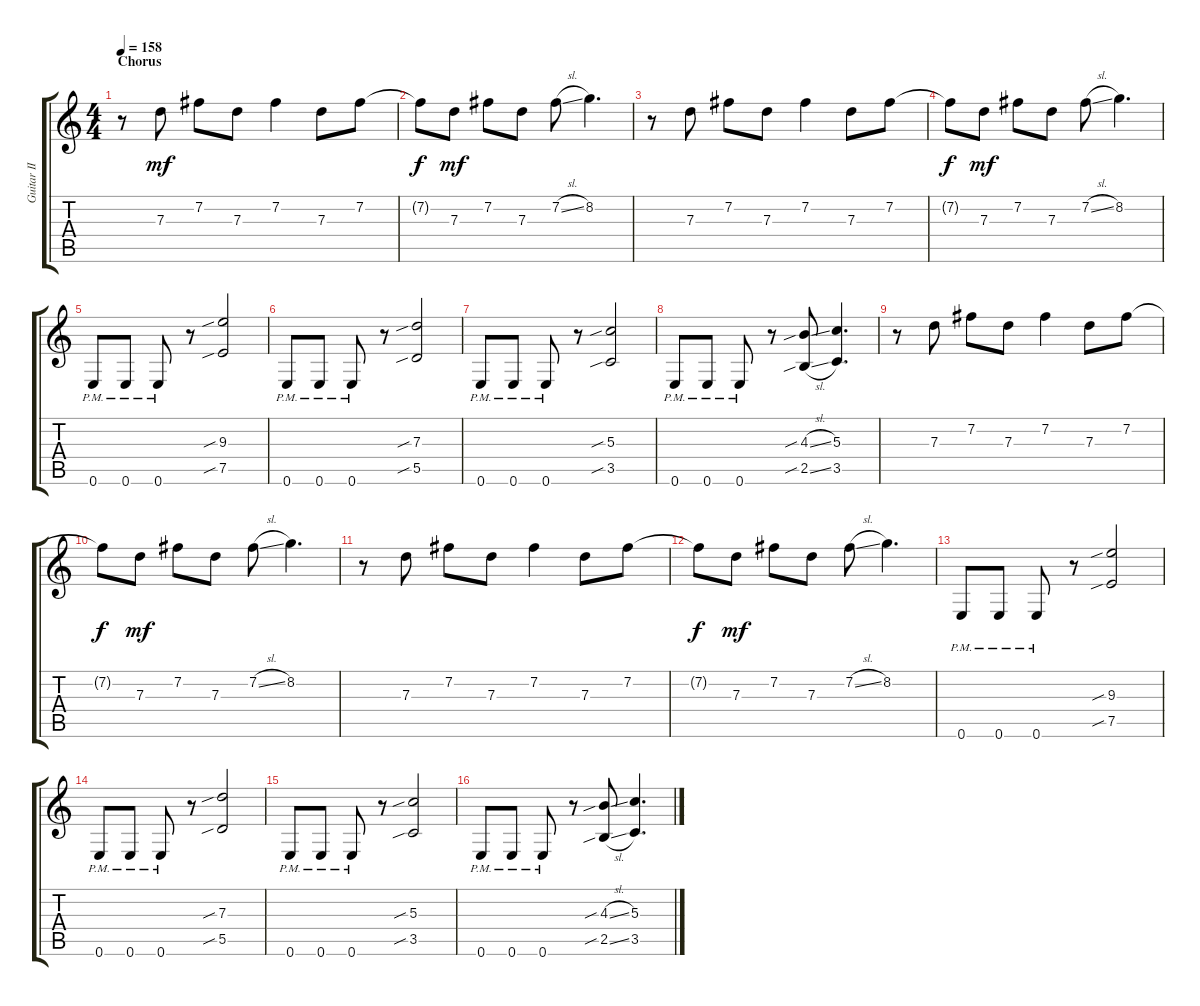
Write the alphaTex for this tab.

\track ("Guitar II" "Guitar II") {instrument distortionguitar}
\staff {score tabs}
\tuning (E4 B3 G3 D3 A2 E2) {hide}
\ts (4 4)
\section ("" "Chorus")
\tempo 158
\clef g2
\ks c
r.8{dy ff} 7.3.8{dy mf instrument distortionguitar} 7.2.8 7.3.8 7.2.4 7.3.8 7.2.8 |
7.2{t}.8{dy f} 7.3.8{dy mf} 7.2.8 7.3.8 7.2{sl}.8 8.2.4{d} |
r.8 7.3.8 7.2.8 7.3.8 7.2.4 7.3.8 7.2.8 |
7.2{t}.8{dy f} 7.3.8{dy mf} 7.2.8 7.3.8 7.2{sl}.8 8.2.4{d} |
0.6{pm}.8 0.6{pm}.8 0.6{pm}.8 r.8 (9.3{sib} 7.5{sib}).2 |
0.6{pm}.8 0.6{pm}.8 0.6{pm}.8 r.8 (7.3{sib} 5.5{sib}).2 |
0.6{pm}.8 0.6{pm}.8 0.6{pm}.8 r.8 (5.3{sib} 3.5{sib}).2 |
0.6{pm}.8 0.6{pm}.8 0.6{pm}.8 r.8 (4.3{sib sl} 2.5{sib sl}).8 (5.3 3.5).4{d} |
r.8 7.3.8{instrument distortionguitar} 7.2.8 7.3.8 7.2.4 7.3.8 7.2.8 |
7.2{t}.8{dy f} 7.3.8{dy mf} 7.2.8 7.3.8 7.2{sl}.8 8.2.4{d} |
r.8 7.3.8 7.2.8 7.3.8 7.2.4 7.3.8 7.2.8 |
7.2{t}.8{dy f} 7.3.8{dy mf} 7.2.8 7.3.8 7.2{sl}.8 8.2.4{d} |
0.6{pm}.8 0.6{pm}.8 0.6{pm}.8 r.8 (9.3{sib} 7.5{sib}).2 |
0.6{pm}.8 0.6{pm}.8 0.6{pm}.8 r.8 (7.3{sib} 5.5{sib}).2 |
0.6{pm}.8 0.6{pm}.8 0.6{pm}.8 r.8 (5.3{sib} 3.5{sib}).2 |
0.6{pm}.8 0.6{pm}.8 0.6{pm}.8 r.8 (4.3{sib sl} 2.5{sib sl}).8 (5.3 3.5).4{d}
